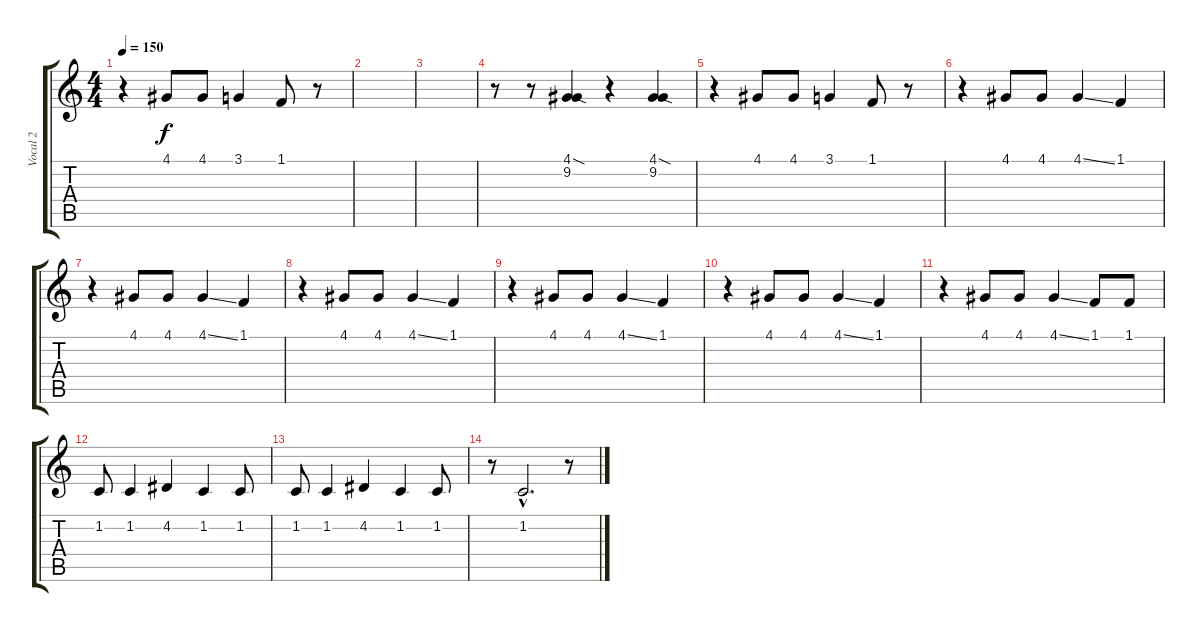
\track ("Vocal 2" "Vocal 2") {instrument lead1square}
\staff {score tabs}
\tuning (E4 B3 G3 D3 A2 E2) {hide}
\ts (4 4)
\tempo 150
\clef g2
\ks c
r.4{dy f} 4.1.8 4.1.8 3.1.4 1.1.8 r.8 |
|
|
r.8 r.8 (4.1{sod} 9.2).4 r.4 (4.1{sod} 9.2).4 |
r.4 4.1.8 4.1.8 3.1.4 1.1.8 r.8 |
r.4 4.1.8 4.1.8 4.1{ss}.4 1.1.4 |
r.4 4.1.8 4.1.8 4.1{ss}.4 1.1.4 |
r.4 4.1.8 4.1.8 4.1{ss}.4 1.1.4 |
r.4 4.1.8 4.1.8 4.1{ss}.4 1.1.4 |
r.4 4.1.8 4.1.8 4.1{ss}.4 1.1.4 |
r.4 4.1.8 4.1.8 4.1{ss}.4 1.1.8 1.1.8 |
1.2.8 1.2.4 4.2.4 1.2.4 1.2.8 |
1.2.8 1.2.4 4.2.4 1.2.4 1.2.8 |
r.8 1.2{hac}.2{d} r.8
